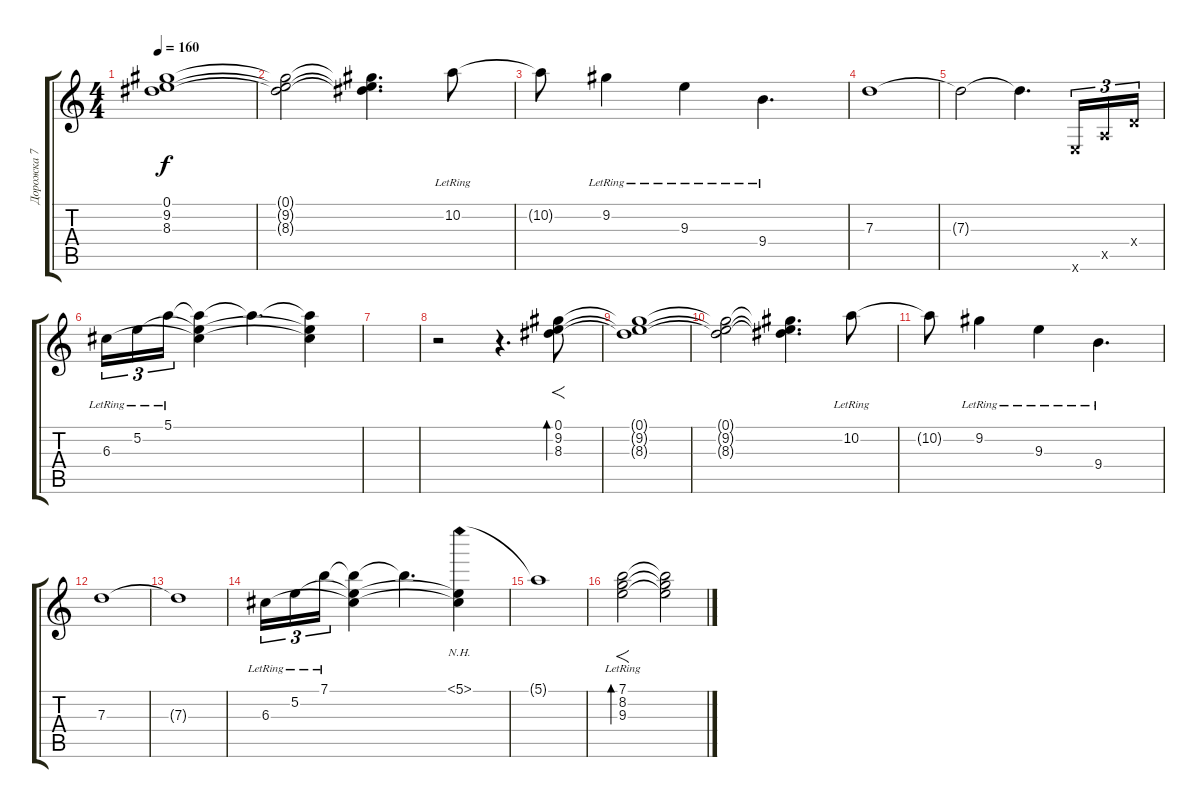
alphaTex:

\track ("Дорожка 7" "Дорожка 7") {instrument electricguitarjazz}
\staff {score tabs}
\tuning (E4 B3 G3 D3 A2 E2) {hide}
\ts (4 4)
\tempo 160
\clef g2
\ks c
(0.1{t} 9.2{t} 8.3{t}).1{dy f} |
(0.1{t} 9.2{t} 8.3{t}).2 (0.1{t} 9.2{t} 8.3{t}).4{d} 10.2{lr}.8 |
10.2{t}.8 9.2{lr}.4 9.3{lr}.4 9.4{lr}.4{d} |
7.3.1 |
7.3{t}.2 7.3{t}.4{d} 0.6{x}.16{tu (3 2)} 0.5{x}.16{tu (3 2)} 0.4{x}.16{tu (3 2)} |
6.3{lr}.16{tu (3 2)} 5.2{lr}.16{tu (3 2)} 5.1{lr}.16{tu (3 2)} (5.1{t} 5.2{t} 6.3{t}).4 5.1{t}.4{d} (5.1{t} 5.2{t} 6.3{t}).4 |
|
r.2 r.4{d} (0.1 9.2 8.3).8{f bd 480} |
(0.1{t} 9.2{t} 8.3{t}).1 |
(0.1{t} 9.2{t} 8.3{t}).2 (0.1{t} 9.2{t} 8.3{t}).4{d} 10.2{lr}.8 |
10.2{t}.8 9.2{lr}.4 9.3{lr}.4 9.4{lr}.4{d} |
7.3.1 |
7.3{t}.1 |
6.3{lr}.16{tu (3 2)} 5.2{lr}.16{tu (3 2)} 7.1{lr}.16{tu (3 2)} (7.1{t} 5.2{t} 6.3{t}).4 7.1{t}.4{d} (5.1{nh} 5.2{t} 6.3{t}).4 |
5.1{t}.1 |
(7.1{lr} 8.2{lr} 9.3{lr}).2{f bd 480} (7.1{t} 8.2{t} 9.3{t}).2
